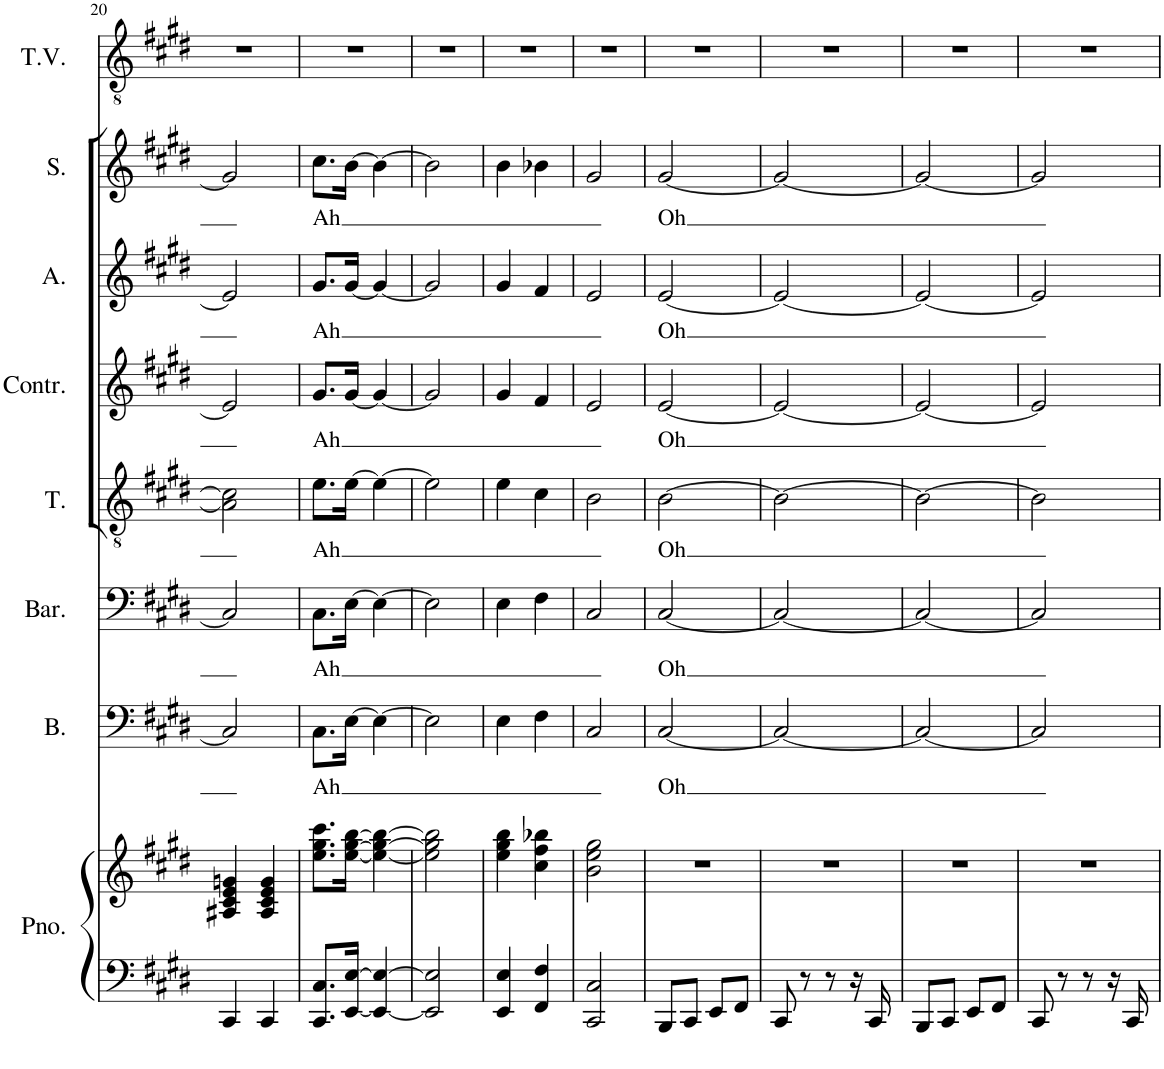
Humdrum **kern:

**kern	**kern	**kern	**text	**kern	**text	**kern	**text	**kern	**text	**kern	**text	**kern	**text	**kern
*part8	*part8	*part7	*part7	*part6	*part6	*part5	*part5	*part4	*part4	*part3	*part3	*part2	*part2	*part1
*staff9	*staff8	*staff7	*staff7	*staff6	*staff6	*staff5	*staff5	*staff4	*staff4	*staff3	*staff3	*staff2	*staff2	*staff1
*I"Piano	*	*I"Bass	*	*I"Baritone	*	*I"Tenor	*	*I"Contralto	*	*I"Alto	*	*I"Soprano	*	*I"Tenor Voice
*I'Pno.	*	*I'B.	*	*I'Bar.	*	*I'T.	*	*I'Contr.	*	*I'A.	*	*I'S.	*	*I'T.V.
!!LO:PB:g=z
*clefF4	*clefG2	*clefF4	*	*clefF4	*	*clefGv2	*	*clefG2	*	*clefG2	*	*clefG2	*	*clefGv2
*k[f#c#g#d#]	*k[f#c#g#d#]	*k[f#c#g#d#]	*	*k[f#c#g#d#]	*	*k[f#c#g#d#]	*	*k[f#c#g#d#]	*	*k[f#c#g#d#]	*	*k[f#c#g#d#]	*	*k[f#c#g#d#]
*M2/4	*M2/4	*M2/4	*	*M2/4	*	*M2/4	*	*M2/4	*	*M2/4	*	*M2/4	*	*M2/4
=20	=20	=20	=20	=20	=20	=20	=20	=20	=20	=20	=20	=20	=20	=20
4CC#/	4A#X/ 4c#/ 4e/ 4gn/	2C#/]	.	2C#/]	.	2A#\] 2c#\]	.	2e/]	.	2e/]	.	2g/]	.	2r
4CC#/	4A#/ 4c#/ 4e/ 4g/	.	.	.	.	.	.	.	.	.	.	.	.	.
=21	=21	=21	=21	=21	=21	=21	=21	=21	=21	=21	=21	=21	=21	=21
!	!	!	!LO:LY:b	!	!LO:LY:b	!	!LO:LY:b	!	!LO:LY:b	!	!LO:LY:b	!	!LO:LY:b	!
8.CC#/ 8.C#/L	8.ee\ 8.gg#\ 8.ccc#\L	8.C#\L	Ah	8.C#\L	Ah	8.e\L	Ah	8.g#/L	Ah	8.g#/L	Ah	8.cc#\L	Ah	2r
[16EE/ [16E/Jk	[16ee\ [16gg#\ [16bb\Jk	[16E\Jk	.	[16E\Jk	.	[16e\Jk	.	[16g#/Jk	.	[16g#/Jk	.	[16b\Jk	.	.
4EE/_ 4E/_	4ee\_ 4gg#\_ 4bb\_	4E\_	.	4E\_	.	4e\_	.	4g#/_	.	4g#/_	.	4b\_	.	.
=22	=22	=22	=22	=22	=22	=22	=22	=22	=22	=22	=22	=22	=22	=22
2EE/] 2E/]	2ee\] 2gg#\] 2bb\]	2E\]	.	2E\]	.	2e\]	.	2g#/]	.	2g#/]	.	2b\]	.	2r
=23	=23	=23	=23	=23	=23	=23	=23	=23	=23	=23	=23	=23	=23	=23
4EE/ 4E/	4ee\ 4gg#\ 4bb\	4E\	.	4E\	.	4e\	.	4g#/	.	4g#/	.	4b\	.	2r
4FF#/ 4F#/	4cc#\ 4ff#\ 4bb-X\	4F#\	.	4F#\	.	4c#\	.	4f#/	.	4f#/	.	4b-X\	.	.
=24	=24	=24	=24	=24	=24	=24	=24	=24	=24	=24	=24	=24	=24	=24
2CC#/ 2C#/	2b\ 2ee\ 2gg#\	2C#/	.	2C#/	.	2B\	.	2e/	.	2e/	.	2g#/	.	2r
=25	=25	=25	=25	=25	=25	=25	=25	=25	=25	=25	=25	=25	=25	=25
!	!	!	!LO:LY:b	!	!LO:LY:b	!	!LO:LY:b	!	!LO:LY:b	!	!LO:LY:b	!	!LO:LY:b	!
8BBB/L	2r	[2C#/	Oh	[2C#/	Oh	[2B\	Oh	[2e/	Oh	[2e/	Oh	[2g#/	Oh	2r
8CC#/J	.	.	.	.	.	.	.	.	.	.	.	.	.	.
8EE/L	.	.	.	.	.	.	.	.	.	.	.	.	.	.
8FF#/J	.	.	.	.	.	.	.	.	.	.	.	.	.	.
=26	=26	=26	=26	=26	=26	=26	=26	=26	=26	=26	=26	=26	=26	=26
8CC#/	2r	2C#/_	.	2C#/_	.	2B\_	.	2e/_	.	2e/_	.	2g#/_	.	2r
8r	.	.	.	.	.	.	.	.	.	.	.	.	.	.
8r	.	.	.	.	.	.	.	.	.	.	.	.	.	.
16r	.	.	.	.	.	.	.	.	.	.	.	.	.	.
16CC#/	.	.	.	.	.	.	.	.	.	.	.	.	.	.
=27	=27	=27	=27	=27	=27	=27	=27	=27	=27	=27	=27	=27	=27	=27
8BBB/L	2r	2C#/_	.	2C#/_	.	2B\_	.	2e/_	.	2e/_	.	2g#/_	.	2r
8CC#/J	.	.	.	.	.	.	.	.	.	.	.	.	.	.
8EE/L	.	.	.	.	.	.	.	.	.	.	.	.	.	.
8FF#/J	.	.	.	.	.	.	.	.	.	.	.	.	.	.
=28	=28	=28	=28	=28	=28	=28	=28	=28	=28	=28	=28	=28	=28	=28
8CC#/	2r	2C#/]	.	2C#/]	.	2B\]	.	2e/]	.	2e/]	.	2g#/]	.	2r
8r	.	.	.	.	.	.	.	.	.	.	.	.	.	.
8r	.	.	.	.	.	.	.	.	.	.	.	.	.	.
16r	.	.	.	.	.	.	.	.	.	.	.	.	.	.
16CC#/	.	.	.	.	.	.	.	.	.	.	.	.	.	.
=	=	=	=	=	=	=	=	=	=	=	=	=	=	=
*-	*-	*-	*-	*-	*-	*-	*-	*-	*-	*-	*-	*-	*-	*-
